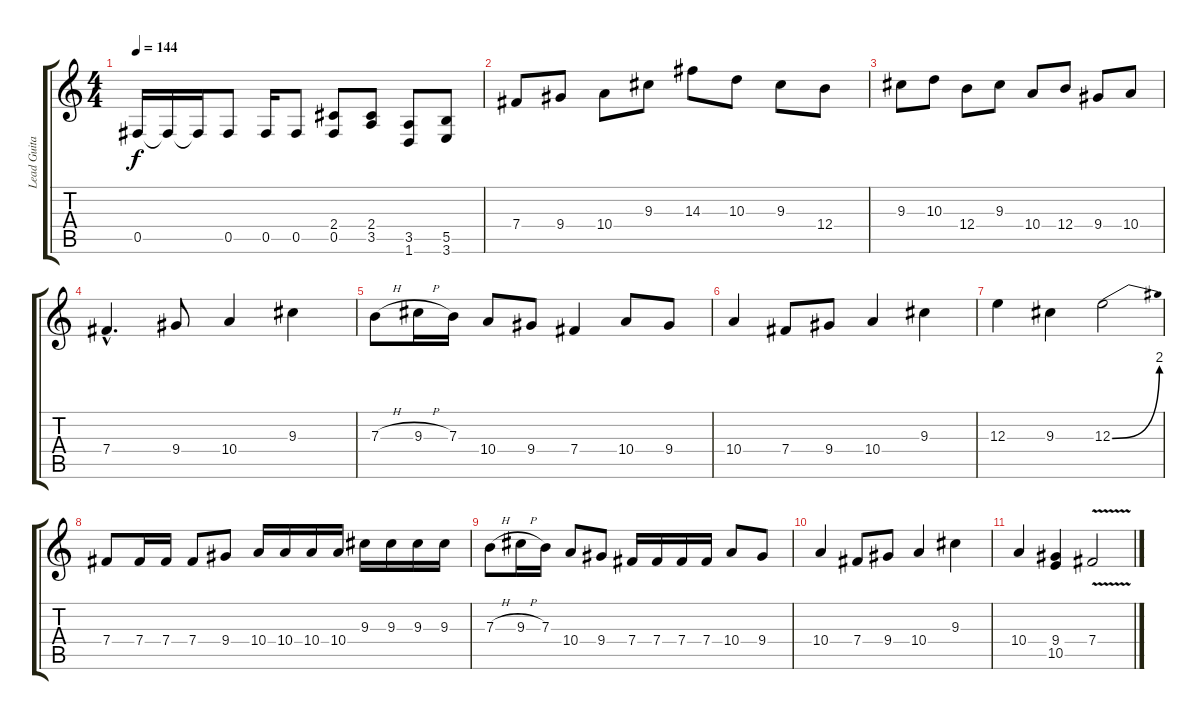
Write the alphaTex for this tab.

\track ("Lead Guitar" "Lead Guita") {instrument overdrivenguitar}
\staff {score tabs}
\tuning (Db4 Ab3 E3 B2 Gb2 Db2) {hide}
\ts (4 4)
\tempo 144
\clef g2
\ks c
0.5.16{dy f} 0.5{t}.16 0.5{t}.16 0.5.8 0.5.16 0.5.8 (2.4 0.5).8 (2.4 3.5).8 (3.5 1.6).8 (5.5 3.6).8 |
7.4.8 9.4.8 10.4.8 9.3.8 14.3.8 10.3.8 9.3.8 12.4.8 |
9.3.8 10.3.8 12.4.8 9.3.8 10.4.8 12.4.8 9.4.8 10.4.8 |
7.4{hac}.4{d} 9.4.8 10.4.4 9.3.4 |
7.3{h}.8 9.3{h}.16 7.3.16 10.4.8 9.4.8 7.4.4 10.4.8 9.4.8 |
10.4.4 7.4.8 9.4.8 10.4.4 9.3.4 |
12.3.4 9.3.4 12.3{be (bend 0 0 60 8)}.2 |
7.4.8 7.4.16 7.4.16 7.4.8 9.4.8 10.4.16 10.4.16 10.4.16 10.4.16 9.3.16 9.3.16 9.3.16 9.3.16 |
7.3{h}.8 9.3{h}.16 7.3.16 10.4.8 9.4.8 7.4.16 7.4.16 7.4.16 7.4.16 10.4.8 9.4.8 |
10.4.4 7.4.8 9.4.8 10.4.4 9.3.4 |
10.4.4 (9.4 10.5).4 7.4{v}.2
